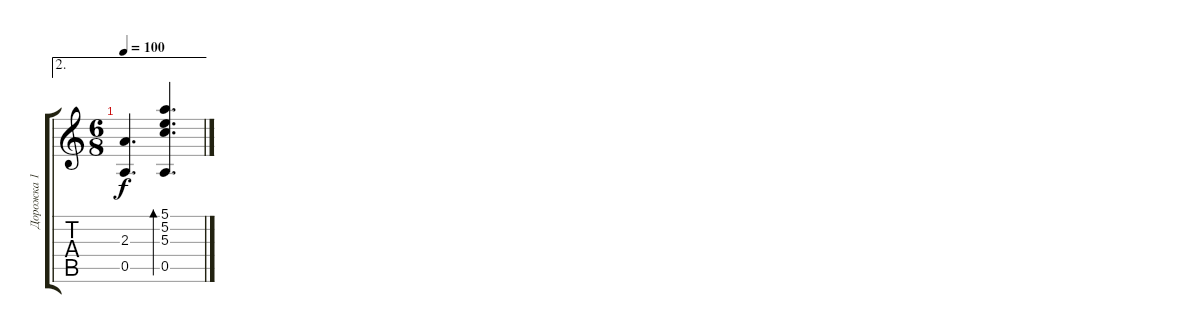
\track ("Дорожка 1" "Дорожка 1") {instrument acousticguitarnylon}
\staff {score tabs}
\tuning (E4 B3 G3 D3 A2 E2) {hide}
\ae 2
\ts (6 8)
\tempo 100
\clef g2
\ks c
(2.3 0.5).4{d dy f} (5.1 5.2 5.3 0.5).4{d bd 60}
